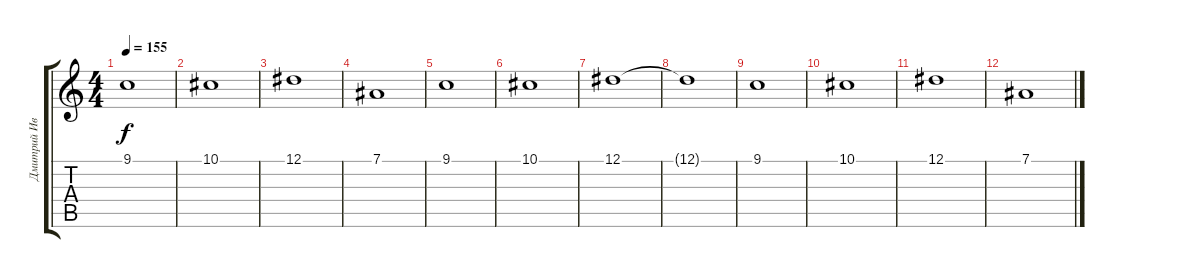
\track ("Дмитрий Иванов" "Дмитрий Ив") {instrument stringensemble1}
\staff {score tabs}
\tuning (Eb4 Bb3 Gb3 Db3 Ab2 Eb2) {hide}
\ts (4 4)
\tempo 155
\clef g2
\ks c
9.1.1{dy f} |
10.1.1 |
12.1.1 |
7.1.1 |
9.1.1 |
10.1.1 |
12.1.1 |
12.1{t}.1 |
9.1.1 |
10.1.1 |
12.1.1 |
7.1.1
